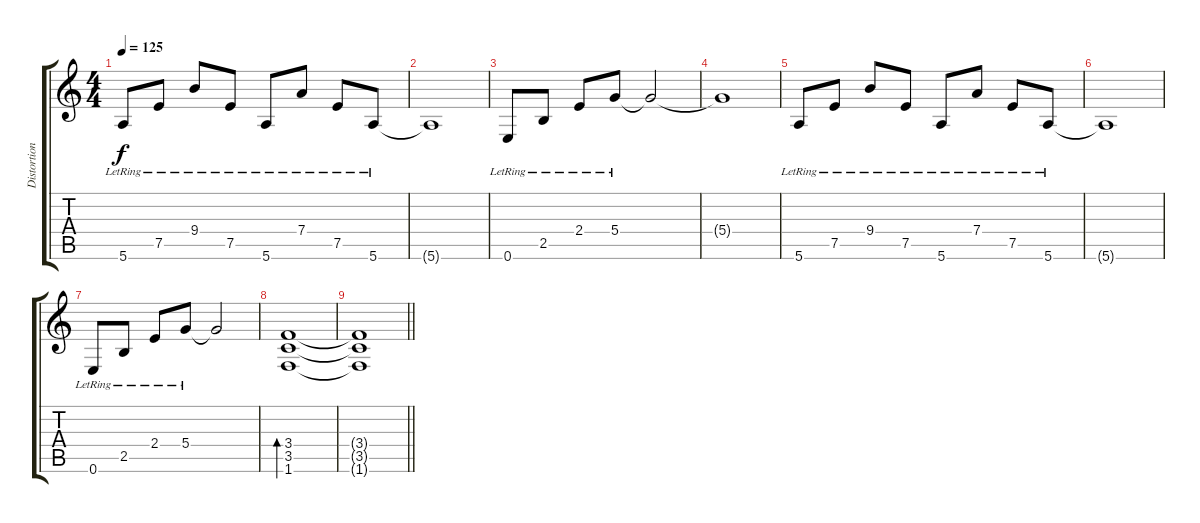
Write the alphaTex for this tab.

\track ("Distortion" "Distortion") {instrument electricguitarclean}
\staff {score tabs}
\tuning (E4 B3 G3 D3 A2 E2) {hide}
\ts (4 4)
\tempo 125
\clef g2
\ks c
5.6{lr}.8{dy f} 7.5{lr}.8 9.4{lr}.8 7.5{lr}.8 5.6{lr}.8 7.4{lr}.8 7.5{lr}.8 5.6{lr}.8 |
5.6{t}.1 |
0.6{lr}.8 2.5{lr}.8 2.4{lr}.8 5.4{lr}.8 5.4{t}.2 |
5.4{t}.1 |
5.6{lr}.8 7.5{lr}.8 9.4{lr}.8 7.5{lr}.8 5.6{lr}.8 7.4{lr}.8 7.5{lr}.8 5.6{lr}.8 |
5.6{t}.1 |
0.6{lr}.8 2.5{lr}.8 2.4{lr}.8 5.4{lr}.8 5.4{t}.2 |
(3.4 3.5 1.6).1{bd 480} |
\barLineRight lightlight
(3.4{t} 3.5{t} 1.6{t}).1
